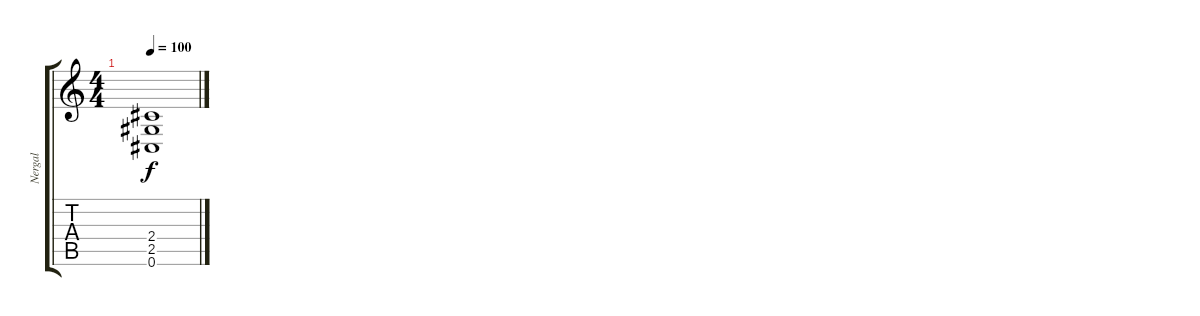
\track ("Nergal" "Nergal") {instrument distortionguitar}
\staff {score tabs}
\tuning (Db4 Ab3 E3 B2 Gb2 Db2) {hide}
\ts (4 4)
\tempo 100
\clef g2
\ks c
(2.4{t} 2.5{t} 0.6{t}).1{dy f}
